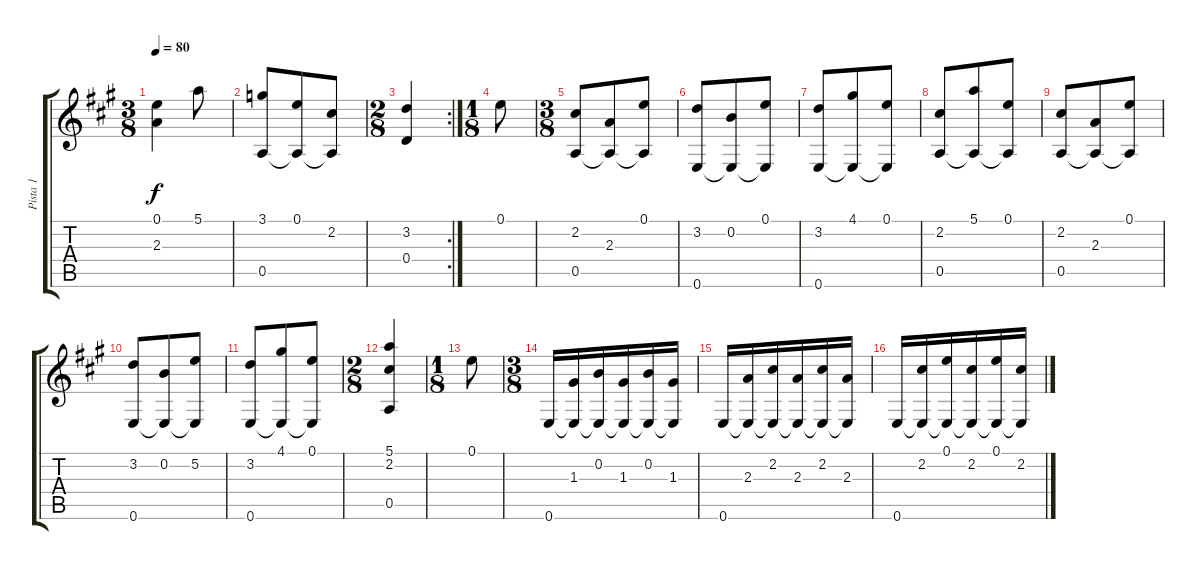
\track ("Pista 1" "Pista 1") {instrument acousticguitarnylon}
\staff {score tabs}
\tuning (E4 B3 G3 D3 A2 E2) {hide}
\ts (3 8)
\tempo 80
\clef g2
\ks a
(0.1 2.3).4{dy f} 5.1.8 |
(3.1 0.5).8 (0.1 0.5{t}).8 (2.2 0.5{t}).8 |
\rc 2
\ts (2 8)
(3.2 0.4).4 |
\ts (1 8)
0.1.8 |
\ts (3 8)
(2.2 0.5).8 (2.3 0.5{t}).8 (0.1 0.5{t}).8 |
(3.2 0.6).8 (0.2 0.6{t}).8 (0.1 0.6{t}).8 |
(3.2 0.6).8 (4.1 0.6{t}).8 (0.1 0.6{t}).8 |
(2.2 0.5).8 (5.1 0.5{t}).8 (0.1 0.5{t}).8 |
(2.2 0.5).8 (2.3 0.5{t}).8 (0.1 0.5{t}).8 |
(3.2 0.6).8 (0.2 0.6{t}).8 (5.2 0.6{t}).8 |
(3.2 0.6).8 (4.1 0.6{t}).8 (0.1 0.6{t}).8 |
\ts (2 8)
(5.1 2.2 0.5).4 |
\ts (1 8)
0.1.8 |
\ts (3 8)
0.6.16 (1.3 0.6{t}).16 (0.2 0.6{t}).16 (1.3 0.6{t}).16 (0.2 0.6{t}).16 (1.3 0.6{t}).16 |
0.6.16 (2.3 0.6{t}).16 (2.2 0.6{t}).16 (2.3 0.6{t}).16 (2.2 0.6{t}).16 (2.3 0.6{t}).16 |
0.6.16 (2.2 0.6{t}).16 (0.1 0.6{t}).16 (2.2 0.6{t}).16 (0.1 0.6{t}).16 (2.2 0.6{t}).16
